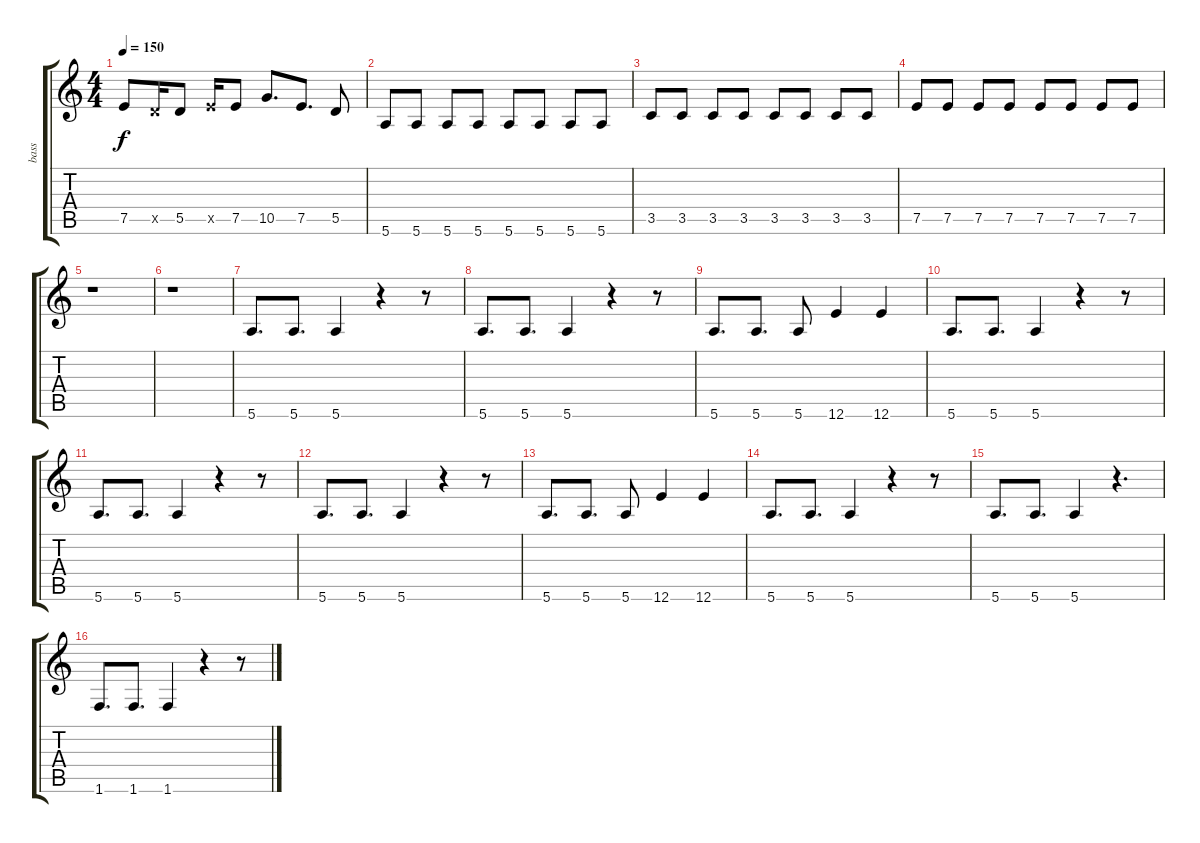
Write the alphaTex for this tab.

\track ("bass" "bass") {instrument electricbassfinger}
\staff {score tabs}
\tuning (E4 B3 G3 D3 A2 E2) {hide}
\ts (4 4)
\tempo 150
\clef g2
\ks c
7.5.8{dy f} 5.5{x}.16 5.5.8 7.5{x}.16 7.5.8 10.5.8{d} 7.5.8{d} 5.5.8 |
5.6.8 5.6.8 5.6.8 5.6.8 5.6.8 5.6.8 5.6.8 5.6.8 |
3.5.8 3.5.8 3.5.8 3.5.8 3.5.8 3.5.8 3.5.8 3.5.8 |
7.5.8 7.5.8 7.5.8 7.5.8 7.5.8 7.5.8 7.5.8 7.5.8 |
r.1 |
r.1 |
5.6.8{d} 5.6.8{d} 5.6.4 r.4 r.8 |
5.6.8{d} 5.6.8{d} 5.6.4 r.4 r.8 |
5.6.8{d} 5.6.8{d} 5.6.8 12.6.4 12.6.4 |
5.6.8{d} 5.6.8{d} 5.6.4 r.4 r.8 |
5.6.8{d} 5.6.8{d} 5.6.4 r.4 r.8 |
5.6.8{d} 5.6.8{d} 5.6.4 r.4 r.8 |
5.6.8{d} 5.6.8{d} 5.6.8 12.6.4 12.6.4 |
5.6.8{d} 5.6.8{d} 5.6.4 r.4 r.8 |
5.6.8{d} 5.6.8{d} 5.6.4 r.4{d} |
1.6.8{d} 1.6.8{d} 1.6.4 r.4 r.8
